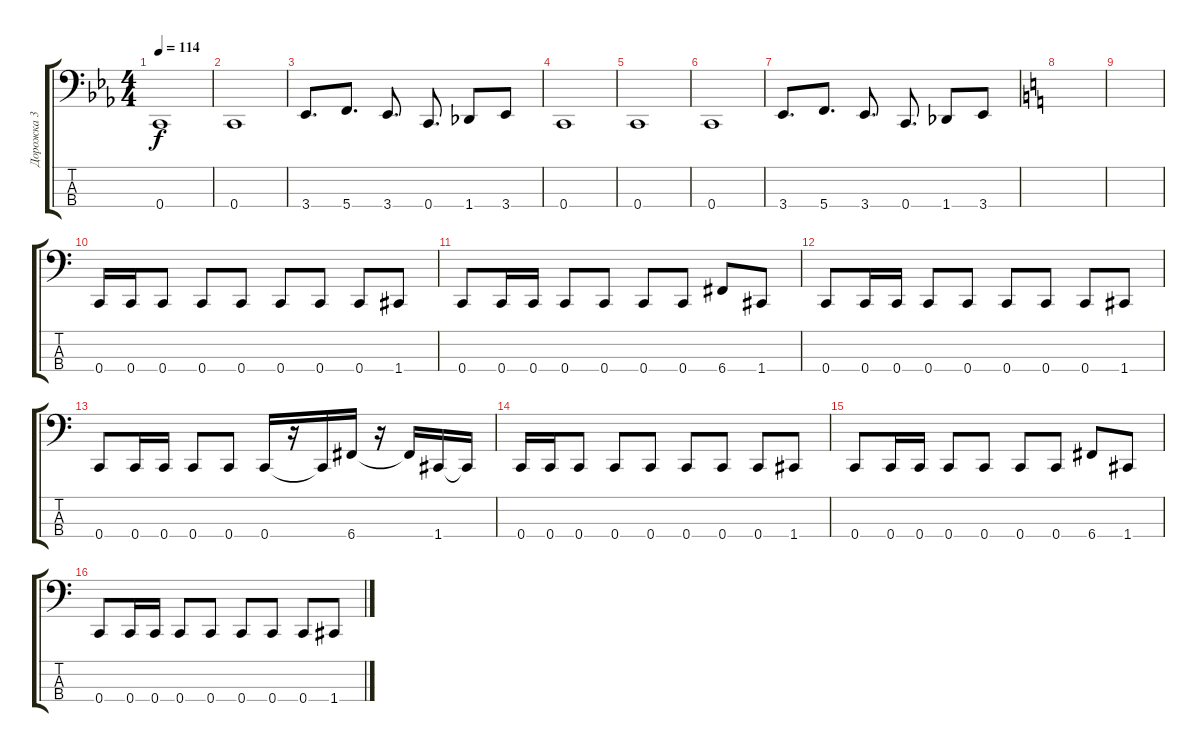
\track ("Дорожка 3" "Дорожка 3") {instrument electricbassfinger}
\staff {score tabs}
\tuning (F2 C2 G1 C1) {hide}
\ts (4 4)
\tempo 114
\clef f4
\ks eb
0.4.1{dy f} |
0.4.1 |
3.4.8{d} 5.4.8{d} 3.4.8{d} 0.4.8{d} 1.4.8 3.4.8 |
0.4.1 |
0.4.1 |
0.4.1 |
3.4.8{d} 5.4.8{d} 3.4.8{d} 0.4.8{d} 1.4.8 3.4.8 |
\ks c
|
|
0.4.16 0.4.16 0.4.8 0.4.8 0.4.8 0.4.8 0.4.8 0.4.8 1.4.8 |
0.4.8 0.4.16 0.4.16 0.4.8 0.4.8 0.4.8 0.4.8 6.4.8 1.4.8 |
0.4.8 0.4.16 0.4.16 0.4.8 0.4.8 0.4.8 0.4.8 0.4.8 1.4.8 |
0.4.8 0.4.16 0.4.16 0.4.8 0.4.8 0.4.16 r.16 0.4{t}.16 6.4.16 r.16 6.4{t}.16 1.4.16 1.4{t}.16 |
0.4.16 0.4.16 0.4.8 0.4.8 0.4.8 0.4.8 0.4.8 0.4.8 1.4.8 |
0.4.8 0.4.16 0.4.16 0.4.8 0.4.8 0.4.8 0.4.8 6.4.8 1.4.8 |
0.4.8 0.4.16 0.4.16 0.4.8 0.4.8 0.4.8 0.4.8 0.4.8 1.4.8
